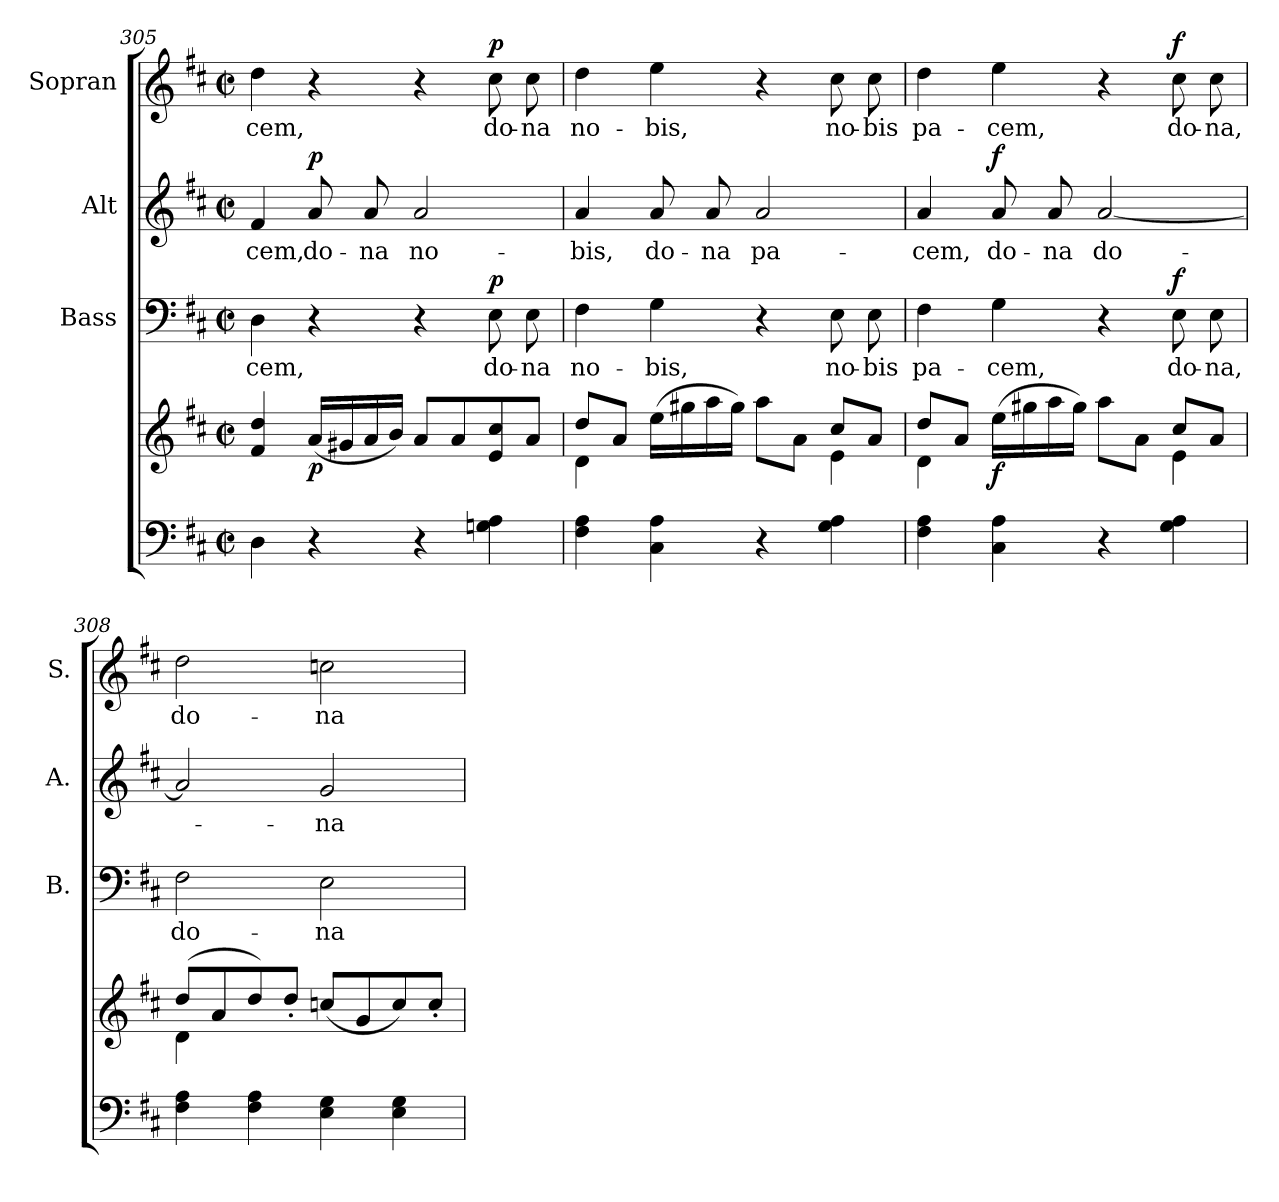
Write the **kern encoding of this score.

**kern	**kern	**dynam	**kern	**text	**dynam	**kern	**text	**dynam	**kern	**text	**dynam
*part4	*part4	*part4	*part3	*part3	*part3	*part2	*part2	*part2	*part1	*part1	*part1
*staff5	*staff4	*staff4/5	*staff3	*staff3	*staff3	*staff2	*staff2	*staff2	*staff1	*staff1	*staff1
*	*	*	*I"Bass	*	*	*I"Alt	*	*	*I"Sopran	*	*
*	*	*	*I'B.	*	*	*I'A.	*	*	*I'S.	*	*
*clefF4	*clefG2	*	*clefF4	*	*	*clefG2	*	*	*clefG2	*	*
*k[f#c#]	*k[f#c#]	*	*k[f#c#]	*	*	*k[f#c#]	*	*	*k[f#c#]	*	*
*D:	*D:	*	*D:	*	*	*D:	*	*	*D:	*	*
*M2/2	*M2/2	*	*M2/2	*	*	*M2/2	*	*	*M2/2	*	*
*met(c|)	*met(c|)	*	*met(c|)	*	*	*met(c|)	*	*	*met(c|)	*	*
=305	=305	=305	=305	=305	=305	=305	=305	=305	=305	=305	=305
!	!	!	!	!LO:LY:b	!	!	!LO:LY:b	!	!	!LO:LY:b	!
4D\	4f#/ 4dd/	.	4D\	-cem,	.	4f#/	-cem,	.	4dd\	-cem,	.
!	!	!LO:DY:b	!	!	!	!	!LO:LY:b	!LO:DY:a	!	!	!
4r	(<16a/LL	p	4r	.	.	8a/	do-	p	4r	.	.
.	16g#X/	.	.	.	.	.	.	.	.	.	.
!	!	!	!	!	!	!	!LO:LY:b	!	!	!	!
.	16a/	.	.	.	.	8a/	-na	.	.	.	.
.	16b/JJ)	.	.	.	.	.	.	.	.	.	.
!	!	!	!	!	!	!	!LO:LY:b	!	!	!	!
4r	8a/L	.	4r	.	.	2a/	no-	.	4r	.	.
.	8a/	.	.	.	.	.	.	.	.	.	.
!	!	!	!	!LO:LY:b	!LO:DY:a	!	!	!	!	!LO:LY:b	!LO:DY:a
4Gn\ 4A\	8e/ 8cc#/	.	8E\	do-	p	.	.	.	8cc#\	do-	p
!	!	!	!	!LO:LY:b	!	!	!	!	!	!LO:LY:b	!
.	8a/J	.	8E\	-na	.	.	.	.	8cc#\	-na	.
!!LO:PB:g=z
=306	=306	=306	=306	=306	=306	=306	=306	=306	=306	=306	=306
*	*^	*	*	*	*	*	*	*	*	*	*
!	!	!	!	!	!LO:LY:b	!	!	!LO:LY:b	!	!	!LO:LY:b	!
4F#\ 4A\	8dd/L	4d\	.	4F#\	no-	.	4a/	-bis,	.	4dd\	no-	.
.	8a/J	.	.	.	.	.	.	.	.	.	.	.
!	!	!	!	!	!LO:LY:b	!	!	!LO:LY:b	!	!	!LO:LY:b	!
4C#\ 4A\	(>16ee\LL	4ryy	.	4G\	-bis,	.	8a/	do-	.	4ee\	-bis,	.
.	16gg#X\	.	.	.	.	.	.	.	.	.	.	.
!	!	!	!	!	!	!	!	!LO:LY:b	!	!	!	!
.	16aa\	.	.	.	.	.	8a/	-na	.	.	.	.
.	16gg#\JJ)	.	.	.	.	.	.	.	.	.	.	.
!	!	!	!	!	!	!	!	!LO:LY:b	!	!	!	!
4r	8aa\L	4ryy	.	4r	.	.	2a/	pa-	.	4r	.	.
.	8a\J	.	.	.	.	.	.	.	.	.	.	.
!	!	!	!	!	!LO:LY:b	!	!	!	!	!	!LO:LY:b	!
4G\ 4A\	8cc#/L	4e\	.	8E\	no-	.	.	.	.	8cc#\	no-	.
!	!	!	!	!	!LO:LY:b	!	!	!	!	!	!LO:LY:b	!
.	8a/J	.	.	8E\	-bis	.	.	.	.	8cc#\	-bis	.
=307	=307	=307	=307	=307	=307	=307	=307	=307	=307	=307	=307	=307
!	!	!	!	!	!LO:LY:b	!	!	!LO:LY:b	!	!	!LO:LY:b	!
4F#\ 4A\	8dd/L	4d\	.	4F#\	pa-	.	4a/	-cem,	.	4dd\	pa-	.
.	8a/J	.	.	.	.	.	.	.	.	.	.	.
!	!	!	!LO:DY:b	!	!LO:LY:b	!	!	!LO:LY:b	!LO:DY:a	!	!LO:LY:b	!
4C#\ 4A\	(>16ee\LL	4ryy	f	4G\	-cem,	.	8a/	do-	f	4ee\	-cem,	.
.	16gg#X\	.	.	.	.	.	.	.	.	.	.	.
!	!	!	!	!	!	!	!	!LO:LY:b	!	!	!	!
.	16aa\	.	.	.	.	.	8a/	-na	.	.	.	.
.	16gg#\JJ)	.	.	.	.	.	.	.	.	.	.	.
!	!	!	!	!	!	!	!	!LO:LY:b	!	!	!	!
4r	8aa\L	4ryy	.	4r	.	.	[2a/	do-	.	4r	.	.
.	8a\J	.	.	.	.	.	.	.	.	.	.	.
!	!	!	!	!	!LO:LY:b	!LO:DY:a	!	!	!	!	!LO:LY:b	!LO:DY:a
4G\ 4A\	8cc#/L	4e\	.	8E\	do-	f	.	.	.	8cc#\	do-	f
!	!	!	!	!	!LO:LY:b	!	!	!	!	!	!LO:LY:b	!
.	8a/J	.	.	8E\	-na,	.	.	.	.	8cc#\	-na,	.
=308	=308	=308	=308	=308	=308	=308	=308	=308	=308	=308	=308	=308
!	!	!	!	!	!LO:LY:b	!	!	!	!	!	!LO:LY:b	!
4F#\ 4A\	(<8dd/L	4d\	.	2F#\	do-	.	2a/]	.	.	2dd\	do-	.
.	8a/	.	.	.	.	.	.	.	.	.	.	.
4F#\ 4A\	8dd/)	2.ryy	.	.	.	.	.	.	.	.	.	.
.	8dd'</J	.	.	.	.	.	.	.	.	.	.	.
!	!	!	!	!	!LO:LY:b	!	!	!LO:LY:b	!	!	!LO:LY:b	!
4E\ 4G\	(<8ccn/L	.	.	2E\	-na	.	2g/	-na	.	2ccn\	-na	.
.	8g/	.	.	.	.	.	.	.	.	.	.	.
4E\ 4G\	8cc/)	.	.	.	.	.	.	.	.	.	.	.
.	8cc'</J	.	.	.	.	.	.	.	.	.	.	.
*	*v	*v	*	*	*	*	*	*	*	*	*	*
=	=	=	=	=	=	=	=	=	=	=	=
*-	*-	*-	*-	*-	*-	*-	*-	*-	*-	*-	*-
